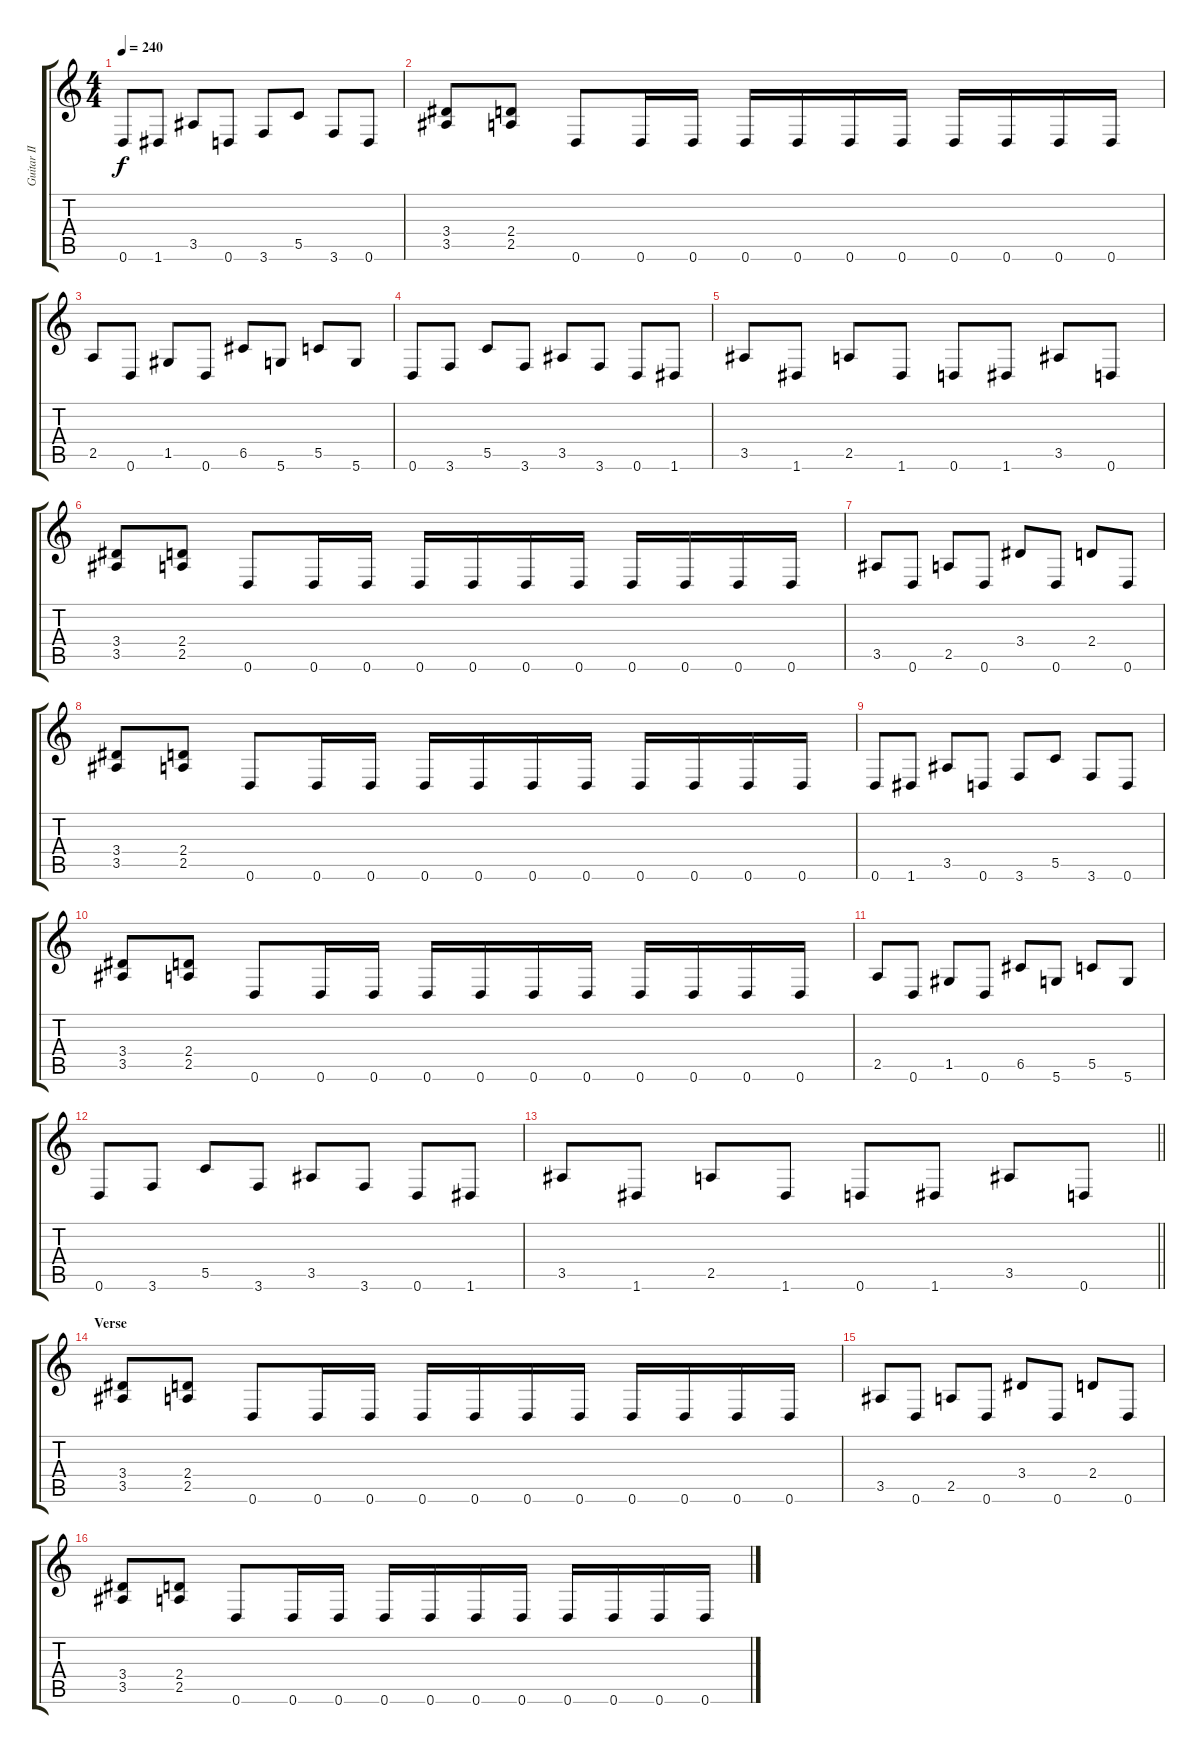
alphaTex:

\track ("Guitar II" "Guitar II") {instrument distortionguitar}
\staff {score tabs}
\tuning (D4 A3 F3 C3 G2 D2) {hide}
\ts (4 4)
\tempo 240
\clef g2
\ks c
0.6.8{dy f} 1.6.8 3.5.8 0.6.8 3.6.8 5.5.8 3.6.8 0.6.8 |
(3.4 3.5).8 (2.4 2.5).8 0.6.8 0.6.16 0.6.16 0.6.16 0.6.16 0.6.16 0.6.16 0.6.16 0.6.16 0.6.16 0.6.16 |
2.5.8 0.6.8 1.5.8 0.6.8 6.5.8 5.6.8 5.5.8 5.6.8 |
0.6.8 3.6.8 5.5.8 3.6.8 3.5.8 3.6.8 0.6.8 1.6.8 |
3.5.8 1.6.8 2.5.8 1.6.8 0.6.8 1.6.8 3.5.8 0.6.8 |
(3.4 3.5).8 (2.4 2.5).8 0.6.8 0.6.16 0.6.16 0.6.16 0.6.16 0.6.16 0.6.16 0.6.16 0.6.16 0.6.16 0.6.16 |
3.5.8 0.6.8 2.5.8 0.6.8 3.4.8 0.6.8 2.4.8 0.6.8 |
(3.4 3.5).8 (2.4 2.5).8 0.6.8 0.6.16 0.6.16 0.6.16 0.6.16 0.6.16 0.6.16 0.6.16 0.6.16 0.6.16 0.6.16 |
0.6.8 1.6.8 3.5.8 0.6.8 3.6.8 5.5.8 3.6.8 0.6.8 |
(3.4 3.5).8 (2.4 2.5).8 0.6.8 0.6.16 0.6.16 0.6.16 0.6.16 0.6.16 0.6.16 0.6.16 0.6.16 0.6.16 0.6.16 |
2.5.8 0.6.8 1.5.8 0.6.8 6.5.8 5.6.8 5.5.8 5.6.8 |
0.6.8 3.6.8 5.5.8 3.6.8 3.5.8 3.6.8 0.6.8 1.6.8 |
\barLineRight lightlight
3.5.8 1.6.8 2.5.8 1.6.8 0.6.8 1.6.8 3.5.8 0.6.8 |
\section ("" "Verse")
(3.4 3.5).8 (2.4 2.5).8 0.6.8 0.6.16 0.6.16 0.6.16 0.6.16 0.6.16 0.6.16 0.6.16 0.6.16 0.6.16 0.6.16 |
3.5.8 0.6.8 2.5.8 0.6.8 3.4.8 0.6.8 2.4.8 0.6.8 |
(3.4 3.5).8 (2.4 2.5).8 0.6.8 0.6.16 0.6.16 0.6.16 0.6.16 0.6.16 0.6.16 0.6.16 0.6.16 0.6.16 0.6.16
